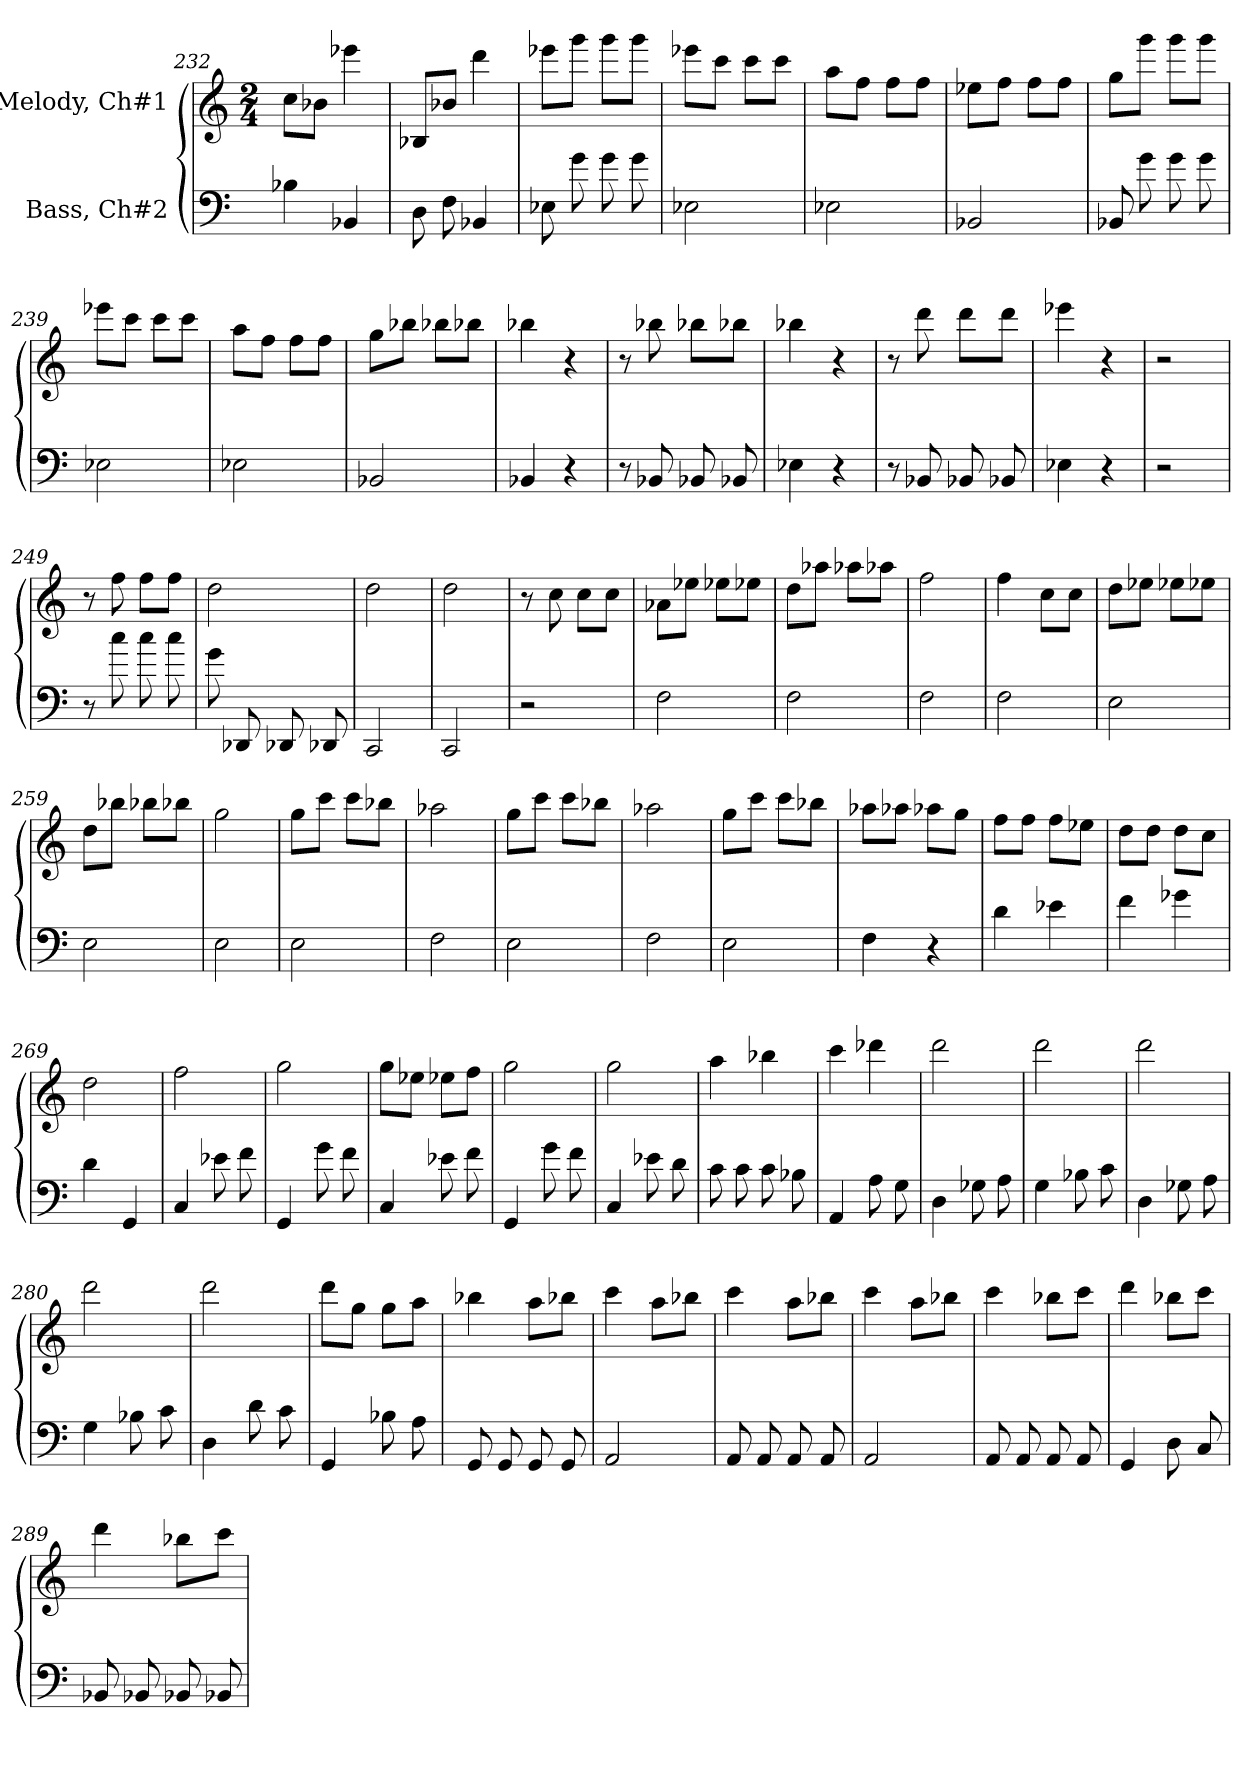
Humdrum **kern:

**kern	**kern
*part2	*part1
*staff2	*staff1
*I"Bass, Ch#2	*I"Melody, Ch#1
*clefF4	*
*	*M2/4
=232	=232
4B-X	8ccL
.	8b-XJ
4BB-X	4eee-X
=233	=233
8D	8B-XL
8F	8b-XJ
4BB-X	4ddd
=234	=234
8E-X	8eee-XL
8g	8gggJ
8g	8gggL
8g	8gggJ
=235	=235
2E-X	8eee-XL
.	8cccJ
.	8cccL
.	8cccJ
=236	=236
2E-X	8aaL
.	8ffJ
.	8ffL
.	8ffJ
=237	=237
2BB-X	8ee-XL
.	8ffJ
.	8ffL
.	8ffJ
=238	=238
8BB-X	8ggL
8g	8gggJ
8g	8gggL
8g	8gggJ
=239	=239
2E-X	8eee-XL
.	8cccJ
.	8cccL
.	8cccJ
=240	=240
2E-X	8aaL
.	8ffJ
.	8ffL
.	8ffJ
=241	=241
2BB-X	8ggL
.	8bb-XJ
.	8bb-XL
.	8bb-XJ
=242	=242
4BB-X	4bb-X
4r	4r
=243	=243
8r	8r
8BB-X	8bb-X
8BB-X	8bb-XL
8BB-X	8bb-XJ
=244	=244
4E-X	4bb-X
4r	4r
=245	=245
8r	8r
8BB-X	8ddd
8BB-X	8dddL
8BB-X	8dddJ
=246	=246
4E-X	4eee-X
4r	4r
=247	=247
2r	2r
=248	=248
2r	2r
=249	=249
8r	8r
8cc	8ff
8cc	8ffL
8cc	8ffJ
=250	=250
8g	2dd
8DD-X	.
8DD-X	.
8DD-X	.
=251	=251
2CC	2dd
=252	=252
2CC	2dd
=253	=253
2r	8r
.	8cc
.	8ccL
.	8ccJ
=254	=254
2F	8a-XL
.	8ee-XJ
.	8ee-XL
.	8ee-XJ
=255	=255
2F	8ddL
.	8aa-XJ
.	8aa-XL
.	8aa-XJ
=256	=256
2F	2ff
=257	=257
2F	4ff
.	8ccL
.	8ccJ
=258	=258
2E	8ddL
.	8ee-XJ
.	8ee-XL
.	8ee-XJ
=259	=259
2E	8ddL
.	8bb-XJ
.	8bb-XL
.	8bb-XJ
=260	=260
2E	2gg
=261	=261
2E	8ggL
.	8cccJ
.	8cccL
.	8bb-XJ
=262	=262
2F	2aa-X
=263	=263
2E	8ggL
.	8cccJ
.	8cccL
.	8bb-XJ
=264	=264
2F	2aa-X
=265	=265
2E	8ggL
.	8cccJ
.	8cccL
.	8bb-XJ
=266	=266
4F	8aa-XL
.	8aa-XJ
4r	8aa-XL
.	8ggJ
=267	=267
4d	8ffL
.	8ffJ
4e-X	8ffL
.	8ee-XJ
=268	=268
4f	8ddL
.	8ddJ
4g-X	8ddL
.	8ccJ
=269	=269
4d	2dd
4GG	.
=270	=270
4C	2ff
8e-X	.
8f	.
=271	=271
4GG	2gg
8g	.
8f	.
=272	=272
4C	8ggL
.	8ee-XJ
8e-X	8ee-XL
8f	8ffJ
=273	=273
4GG	2gg
8g	.
8f	.
=274	=274
4C	2gg
8e-X	.
8d	.
=275	=275
8c	4aa
8c	.
8c	4bb-X
8B-X	.
=276	=276
4AA	4ccc
8A	4ddd-X
8G	.
=277	=277
4D	2ddd
8G-X	.
8A	.
=278	=278
4G	2ddd
8B-X	.
8c	.
=279	=279
4D	2ddd
8G-X	.
8A	.
=280	=280
4G	2ddd
8B-X	.
8c	.
=281	=281
4D	2ddd
8d	.
8c	.
=282	=282
4GG	8dddL
.	8ggJ
8B-X	8ggL
8A	8aaJ
=283	=283
8GG	4bb-X
8GG	.
8GG	8aaL
8GG	8bb-XJ
=284	=284
2AA	4ccc
.	8aaL
.	8bb-XJ
=285	=285
8AA	4ccc
8AA	.
8AA	8aaL
8AA	8bb-XJ
=286	=286
2AA	4ccc
.	8aaL
.	8bb-XJ
=287	=287
8AA	4ccc
8AA	.
8AA	8bb-XL
8AA	8cccJ
=288	=288
4GG	4ddd
8D	8bb-XL
8C	8cccJ
=289	=289
8BB-X	4ddd
8BB-X	.
8BB-X	8bb-XL
8BB-X	8cccJ
=	=
*-	*-
